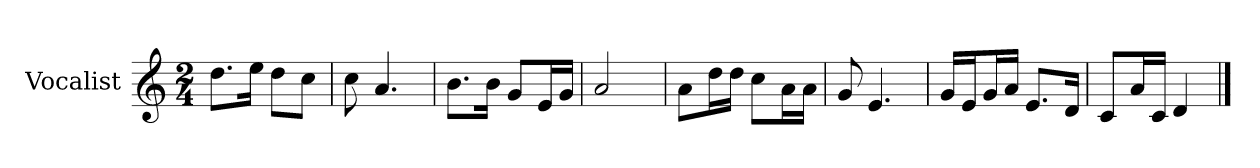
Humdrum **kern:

**kern
*part1
*staff1
*I"Vocalist
*k[]
*C:
*M2/4
=
8.ddL
16eeJk
8ddL
8ccJ
=1
8cc
4.a
=2
8.bL
16bJk
8gL
16eL
16gJJ
=3
2a
=4
8aL
16ddL
16ddJJ
8ccL
16aL
16aJJ
=5
8g
4.e
=6
16gLL
16eJ
16gL
16aJJ
8.eL
16dJk
=7
8cL
16aL
16cJJ
4d
==
*-
